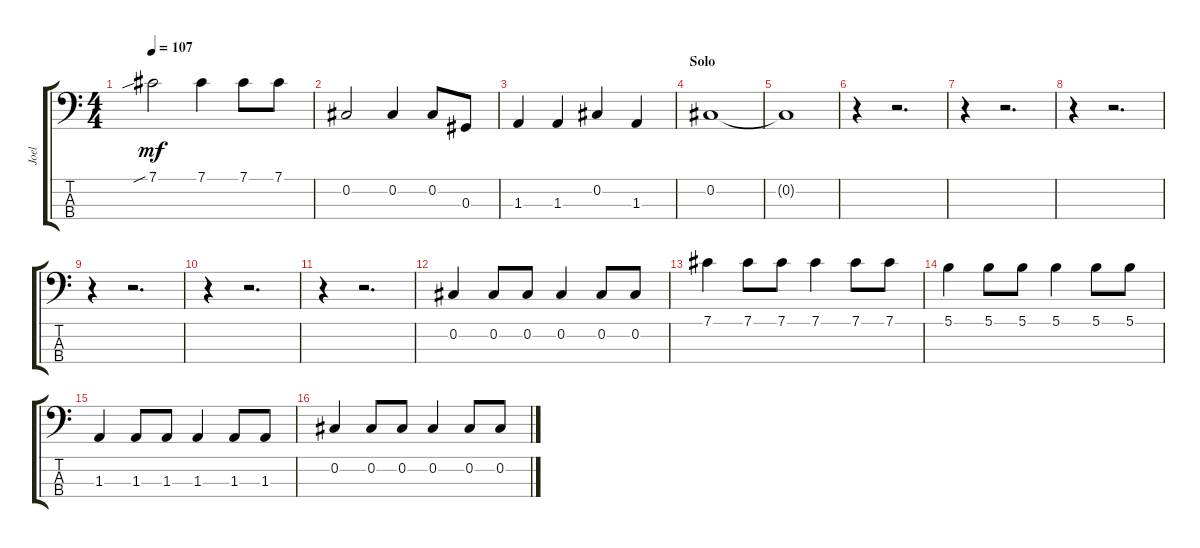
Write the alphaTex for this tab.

\track ("Joel" "Joel") {instrument electricbassfinger}
\staff {score tabs}
\tuning (Gb2 Db2 Ab1 Eb1) {hide}
\ts (4 4)
\tempo 107
\clef f4
\ks c
7.1{sib}.2{dy mf} 7.1.4 7.1.8 7.1.8 |
0.2.2 0.2.4 0.2.8 0.3.8 |
1.3.4 1.3.4 0.2.4 1.3.4 |
\section ("" "Solo")
0.2.1 |
0.2{t}.1 |
r.4 r.2{d} |
r.4 r.2{d} |
r.4 r.2{d} |
r.4 r.2{d} |
r.4 r.2{d} |
r.4 r.2{d} |
0.2.4 0.2.8 0.2.8 0.2.4 0.2.8 0.2.8 |
7.1.4 7.1.8 7.1.8 7.1.4 7.1.8 7.1.8 |
5.1.4 5.1.8 5.1.8 5.1.4 5.1.8 5.1.8 |
1.3.4 1.3.8 1.3.8 1.3.4 1.3.8 1.3.8 |
0.2.4 0.2.8 0.2.8 0.2.4 0.2.8 0.2.8
